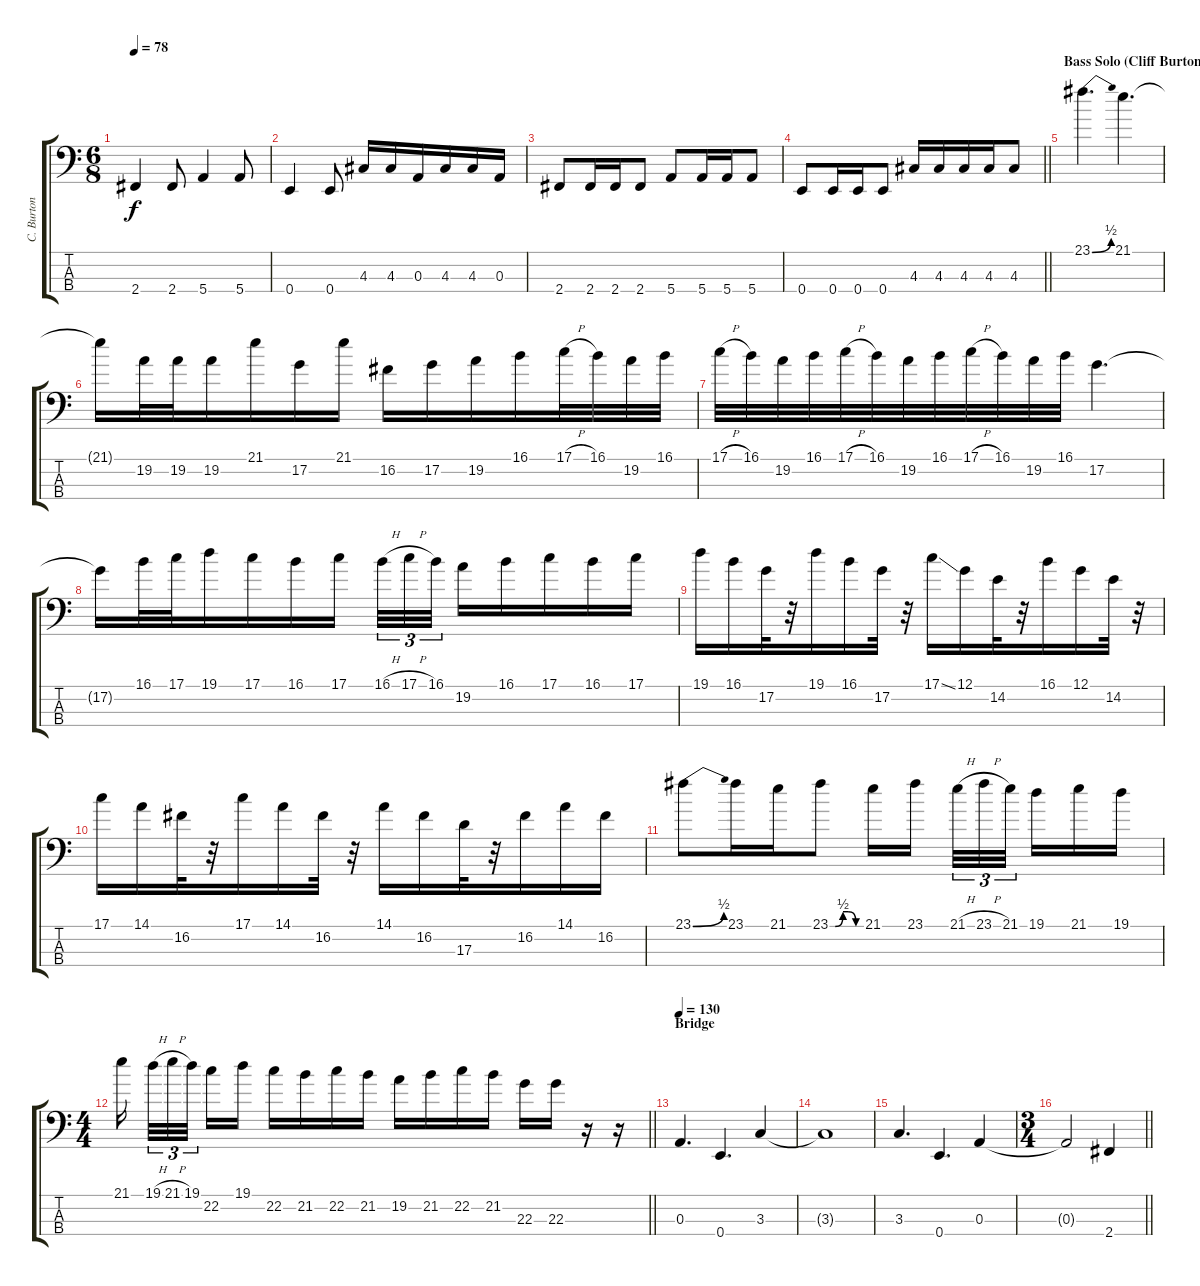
\track ("C. Burton" "C. Burton") {instrument electricbassfinger}
\staff {score tabs}
\tuning (G2 D2 A1 E1) {hide}
\ts (6 8)
\tempo 78
\clef f4
\ks c
2.4.4{dy f} 2.4.8 5.4.4 5.4.8 |
0.4.4 0.4.8 4.3.16 4.3.16 0.3.16 4.3.16 4.3.16 0.3.16 |
2.4.8 2.4.16 2.4.16 2.4.8 5.4.8 5.4.16 5.4.16 5.4.8 |
\barLineRight lightlight
0.4.8 0.4.16 0.4.16 0.4.8 4.3.16 4.3.16 4.3.16 4.3.16 4.3.8 |
\section ("" "Bass Solo (Cliff Burton)")
23.1{be (bend 0 0 60 2)}.4{d} 21.1.4{d} |
21.1{t}.16 19.2.32 19.2.32 19.2.16 21.1.16 17.2.16 21.1.16 16.2.16 17.2.16 19.2.16 16.1.16 17.1{h}.32 16.1.32 19.2.32 16.1.32 |
17.1{h}.32 16.1.32 19.2.32 16.1.32 17.1{h}.32 16.1.32 19.2.32 16.1.32 17.1{h}.32 16.1.32 19.2.32 16.1.32 17.2.4{d} |
17.2{t}.16 16.1.32 17.1.32 19.1.16 17.1.16 16.1.16 17.1.16 16.1{h}.32{tu (3 2)} 17.1{h}.32{tu (3 2)} 16.1.32{tu (3 2) beam splitsecondary} 19.2.16 16.1.16 17.1.16 16.1.16 17.1.16 |
19.1.16 16.1.16 17.2.32 r.32 19.1.16 16.1.16 17.2.32 r.32 17.1{ss}.16 12.1.16 14.2.32 r.32 16.1.16 12.1.16 14.2.32 r.32 |
17.1.16 14.1.16 16.2.32 r.32 17.1.16 14.1.16 16.2.32 r.32 14.1.16 16.2.16 17.3.32 r.32 16.2.16 14.1.16 16.2.16 |
23.1{be (bend 0 0 60 2)}.8 23.1.16 21.1.16 23.1{be (custom 0 0 10 0 25 2 35 2 50 0 60 0)}.8 21.1.16 23.1.16{beam splitsecondary} 21.1{h}.32{tu (3 2)} 23.1{h}.32{tu (3 2)} 21.1.32{tu (3 2) beam splitsecondary} 19.1.16 21.1.16 19.1.16 |
\ts (4 4)
\barLineRight lightlight
21.1.16{beam splitsecondary} 19.1{h}.32{tu (3 2)} 21.1{h}.32{tu (3 2)} 19.1.32{tu (3 2) beam splitsecondary} 22.2.16 19.1.16 22.2.16 21.2.16 22.2.16 21.2.16 19.2.16 21.2.16 22.2.16 21.2.16 22.3.16 22.3.16 r.16 r.16 |
\section ("" "Bridge")
\tempo 130
0.3.4{d} 0.4.4{d} 3.3.4 |
3.3{t}.1 |
3.3.4{d} 0.4.4{d} 0.3.4 |
\ts (3 4)
\barLineRight lightlight
0.3{t}.2 2.4{ss}.4
